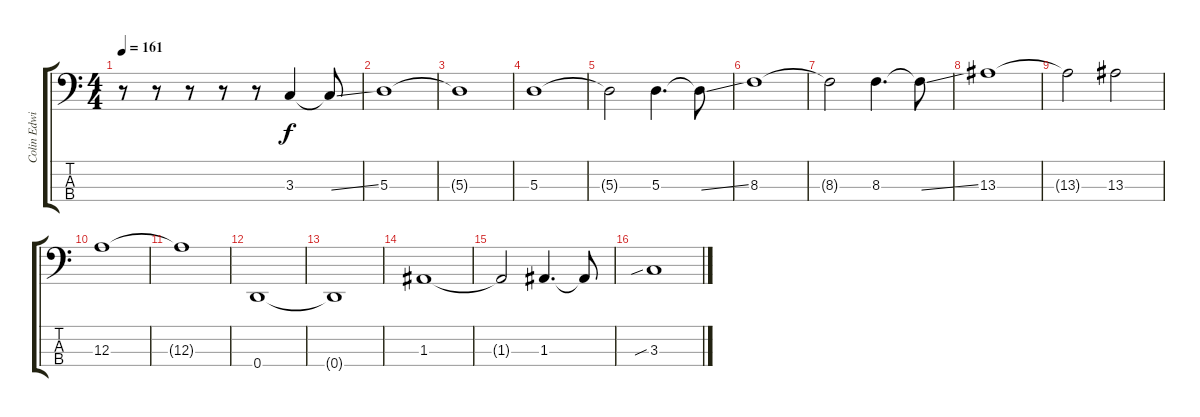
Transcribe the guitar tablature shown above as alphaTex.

\track ("Colin Edwin (Bass)" "Colin Edwi") {instrument electricbassfinger}
\staff {score tabs}
\tuning (G2 D2 A1 D1) {hide}
\ts (4 4)
\tempo 161
\clef f4
\ks c
r.8{dy f} r.8 r.8 r.8 r.8 3.3.4 3.3{ss t}.8 |
5.3.1 |
5.3{t}.1 |
5.3.1 |
5.3{t}.2 5.3.4{d} 5.3{ss t}.8 |
8.3.1 |
8.3{t}.2 8.3.4{d} 8.3{ss t}.8 |
13.3.1 |
13.3{t}.2 13.3.2 |
12.3.1 |
12.3{t}.1 |
0.4.1 |
0.4{t}.1 |
1.3.1 |
1.3{t}.2 1.3.4{d} 1.3{t}.8 |
3.3{sib}.1
